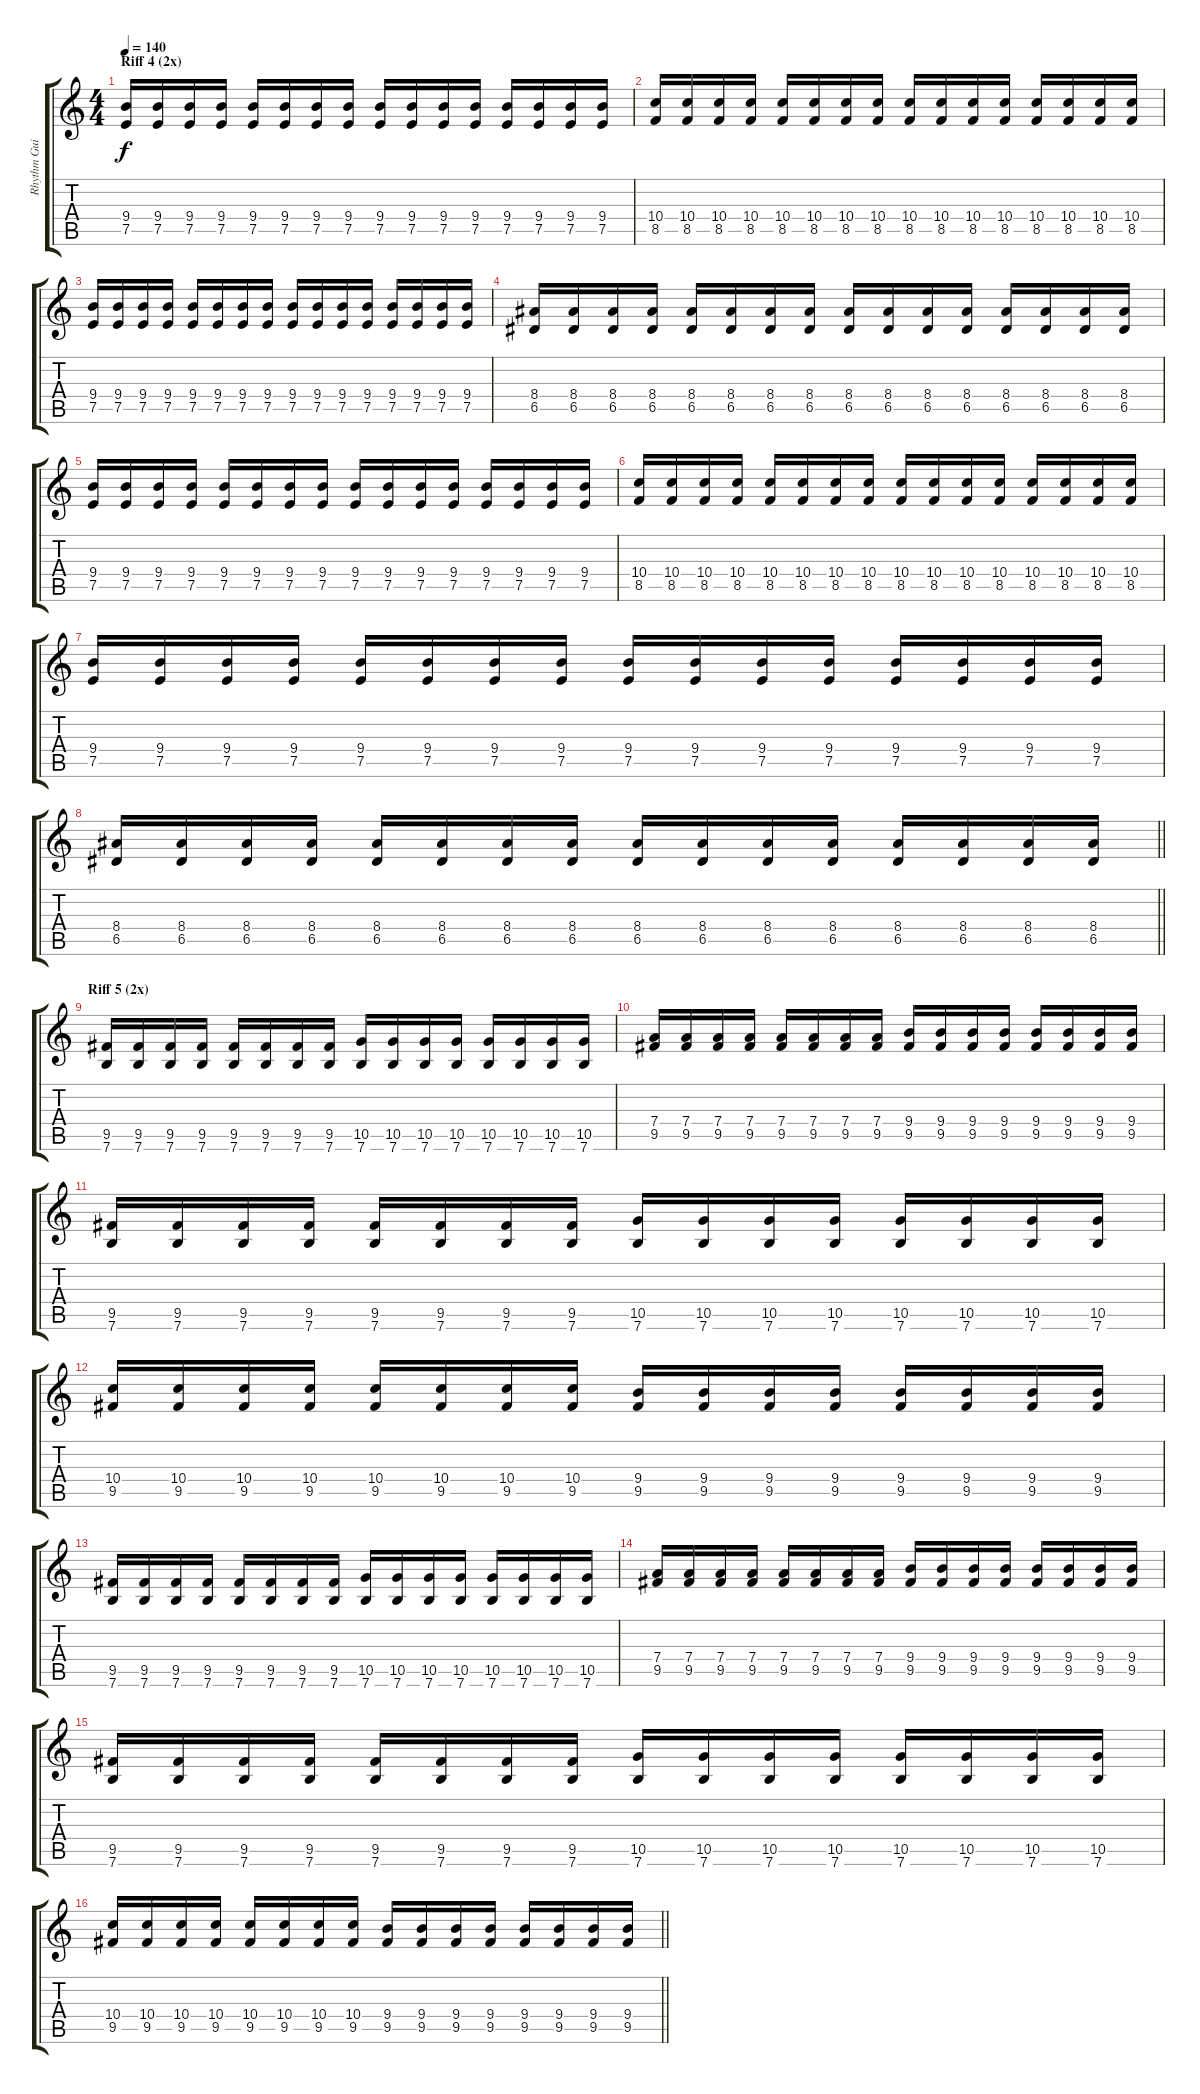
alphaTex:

\track ("Rhythm Guitar" "Rhythm Gui") {instrument distortionguitar}
\staff {score tabs}
\tuning (E4 B3 G3 D3 A2 E2) {hide}
\ts (4 4)
\section ("" "Riff 4 (2x) ")
\tempo 140
\clef g2
\ks c
(9.4 7.5).16{dy f} (9.4 7.5).16 (9.4 7.5).16 (9.4 7.5).16 (9.4 7.5).16 (9.4 7.5).16 (9.4 7.5).16 (9.4 7.5).16 (9.4 7.5).16 (9.4 7.5).16 (9.4 7.5).16 (9.4 7.5).16 (9.4 7.5).16 (9.4 7.5).16 (9.4 7.5).16 (9.4 7.5).16 |
(10.4 8.5).16 (10.4 8.5).16 (10.4 8.5).16 (10.4 8.5).16 (10.4 8.5).16 (10.4 8.5).16 (10.4 8.5).16 (10.4 8.5).16 (10.4 8.5).16 (10.4 8.5).16 (10.4 8.5).16 (10.4 8.5).16 (10.4 8.5).16 (10.4 8.5).16 (10.4 8.5).16 (10.4 8.5).16 |
(9.4 7.5).16 (9.4 7.5).16 (9.4 7.5).16 (9.4 7.5).16 (9.4 7.5).16 (9.4 7.5).16 (9.4 7.5).16 (9.4 7.5).16 (9.4 7.5).16 (9.4 7.5).16 (9.4 7.5).16 (9.4 7.5).16 (9.4 7.5).16 (9.4 7.5).16 (9.4 7.5).16 (9.4 7.5).16 |
(8.4 6.5).16 (8.4 6.5).16 (8.4 6.5).16 (8.4 6.5).16 (8.4 6.5).16 (8.4 6.5).16 (8.4 6.5).16 (8.4 6.5).16 (8.4 6.5).16 (8.4 6.5).16 (8.4 6.5).16 (8.4 6.5).16 (8.4 6.5).16 (8.4 6.5).16 (8.4 6.5).16 (8.4 6.5).16 |
(9.4 7.5).16 (9.4 7.5).16 (9.4 7.5).16 (9.4 7.5).16 (9.4 7.5).16 (9.4 7.5).16 (9.4 7.5).16 (9.4 7.5).16 (9.4 7.5).16 (9.4 7.5).16 (9.4 7.5).16 (9.4 7.5).16 (9.4 7.5).16 (9.4 7.5).16 (9.4 7.5).16 (9.4 7.5).16 |
(10.4 8.5).16 (10.4 8.5).16 (10.4 8.5).16 (10.4 8.5).16 (10.4 8.5).16 (10.4 8.5).16 (10.4 8.5).16 (10.4 8.5).16 (10.4 8.5).16 (10.4 8.5).16 (10.4 8.5).16 (10.4 8.5).16 (10.4 8.5).16 (10.4 8.5).16 (10.4 8.5).16 (10.4 8.5).16 |
(9.4 7.5).16 (9.4 7.5).16 (9.4 7.5).16 (9.4 7.5).16 (9.4 7.5).16 (9.4 7.5).16 (9.4 7.5).16 (9.4 7.5).16 (9.4 7.5).16 (9.4 7.5).16 (9.4 7.5).16 (9.4 7.5).16 (9.4 7.5).16 (9.4 7.5).16 (9.4 7.5).16 (9.4 7.5).16 |
\barLineRight lightlight
(8.4 6.5).16 (8.4 6.5).16 (8.4 6.5).16 (8.4 6.5).16 (8.4 6.5).16 (8.4 6.5).16 (8.4 6.5).16 (8.4 6.5).16 (8.4 6.5).16 (8.4 6.5).16 (8.4 6.5).16 (8.4 6.5).16 (8.4 6.5).16 (8.4 6.5).16 (8.4 6.5).16 (8.4 6.5).16 |
\section ("" "Riff 5 (2x)")
(9.5 7.6).16 (9.5 7.6).16 (9.5 7.6).16 (9.5 7.6).16 (9.5 7.6).16 (9.5 7.6).16 (9.5 7.6).16 (9.5 7.6).16 (10.5 7.6).16 (10.5 7.6).16 (10.5 7.6).16 (10.5 7.6).16 (10.5 7.6).16 (10.5 7.6).16 (10.5 7.6).16 (10.5 7.6).16 |
(7.4 9.5).16 (7.4 9.5).16 (7.4 9.5).16 (7.4 9.5).16 (7.4 9.5).16 (7.4 9.5).16 (7.4 9.5).16 (7.4 9.5).16 (9.4 9.5).16 (9.4 9.5).16 (9.4 9.5).16 (9.4 9.5).16 (9.4 9.5).16 (9.4 9.5).16 (9.4 9.5).16 (9.4 9.5).16 |
(9.5 7.6).16 (9.5 7.6).16 (9.5 7.6).16 (9.5 7.6).16 (9.5 7.6).16 (9.5 7.6).16 (9.5 7.6).16 (9.5 7.6).16 (10.5 7.6).16 (10.5 7.6).16 (10.5 7.6).16 (10.5 7.6).16 (10.5 7.6).16 (10.5 7.6).16 (10.5 7.6).16 (10.5 7.6).16 |
(10.4 9.5).16 (10.4 9.5).16 (10.4 9.5).16 (10.4 9.5).16 (10.4 9.5).16 (10.4 9.5).16 (10.4 9.5).16 (10.4 9.5).16 (9.4 9.5).16 (9.4 9.5).16 (9.4 9.5).16 (9.4 9.5).16 (9.4 9.5).16 (9.4 9.5).16 (9.4 9.5).16 (9.4 9.5).16 |
(9.5 7.6).16 (9.5 7.6).16 (9.5 7.6).16 (9.5 7.6).16 (9.5 7.6).16 (9.5 7.6).16 (9.5 7.6).16 (9.5 7.6).16 (10.5 7.6).16 (10.5 7.6).16 (10.5 7.6).16 (10.5 7.6).16 (10.5 7.6).16 (10.5 7.6).16 (10.5 7.6).16 (10.5 7.6).16 |
(7.4 9.5).16 (7.4 9.5).16 (7.4 9.5).16 (7.4 9.5).16 (7.4 9.5).16 (7.4 9.5).16 (7.4 9.5).16 (7.4 9.5).16 (9.4 9.5).16 (9.4 9.5).16 (9.4 9.5).16 (9.4 9.5).16 (9.4 9.5).16 (9.4 9.5).16 (9.4 9.5).16 (9.4 9.5).16 |
(9.5 7.6).16 (9.5 7.6).16 (9.5 7.6).16 (9.5 7.6).16 (9.5 7.6).16 (9.5 7.6).16 (9.5 7.6).16 (9.5 7.6).16 (10.5 7.6).16 (10.5 7.6).16 (10.5 7.6).16 (10.5 7.6).16 (10.5 7.6).16 (10.5 7.6).16 (10.5 7.6).16 (10.5 7.6).16 |
\barLineRight lightlight
(10.4 9.5).16 (10.4 9.5).16 (10.4 9.5).16 (10.4 9.5).16 (10.4 9.5).16 (10.4 9.5).16 (10.4 9.5).16 (10.4 9.5).16 (9.4 9.5).16 (9.4 9.5).16 (9.4 9.5).16 (9.4 9.5).16 (9.4 9.5).16 (9.4 9.5).16 (9.4 9.5).16 (9.4 9.5).16
